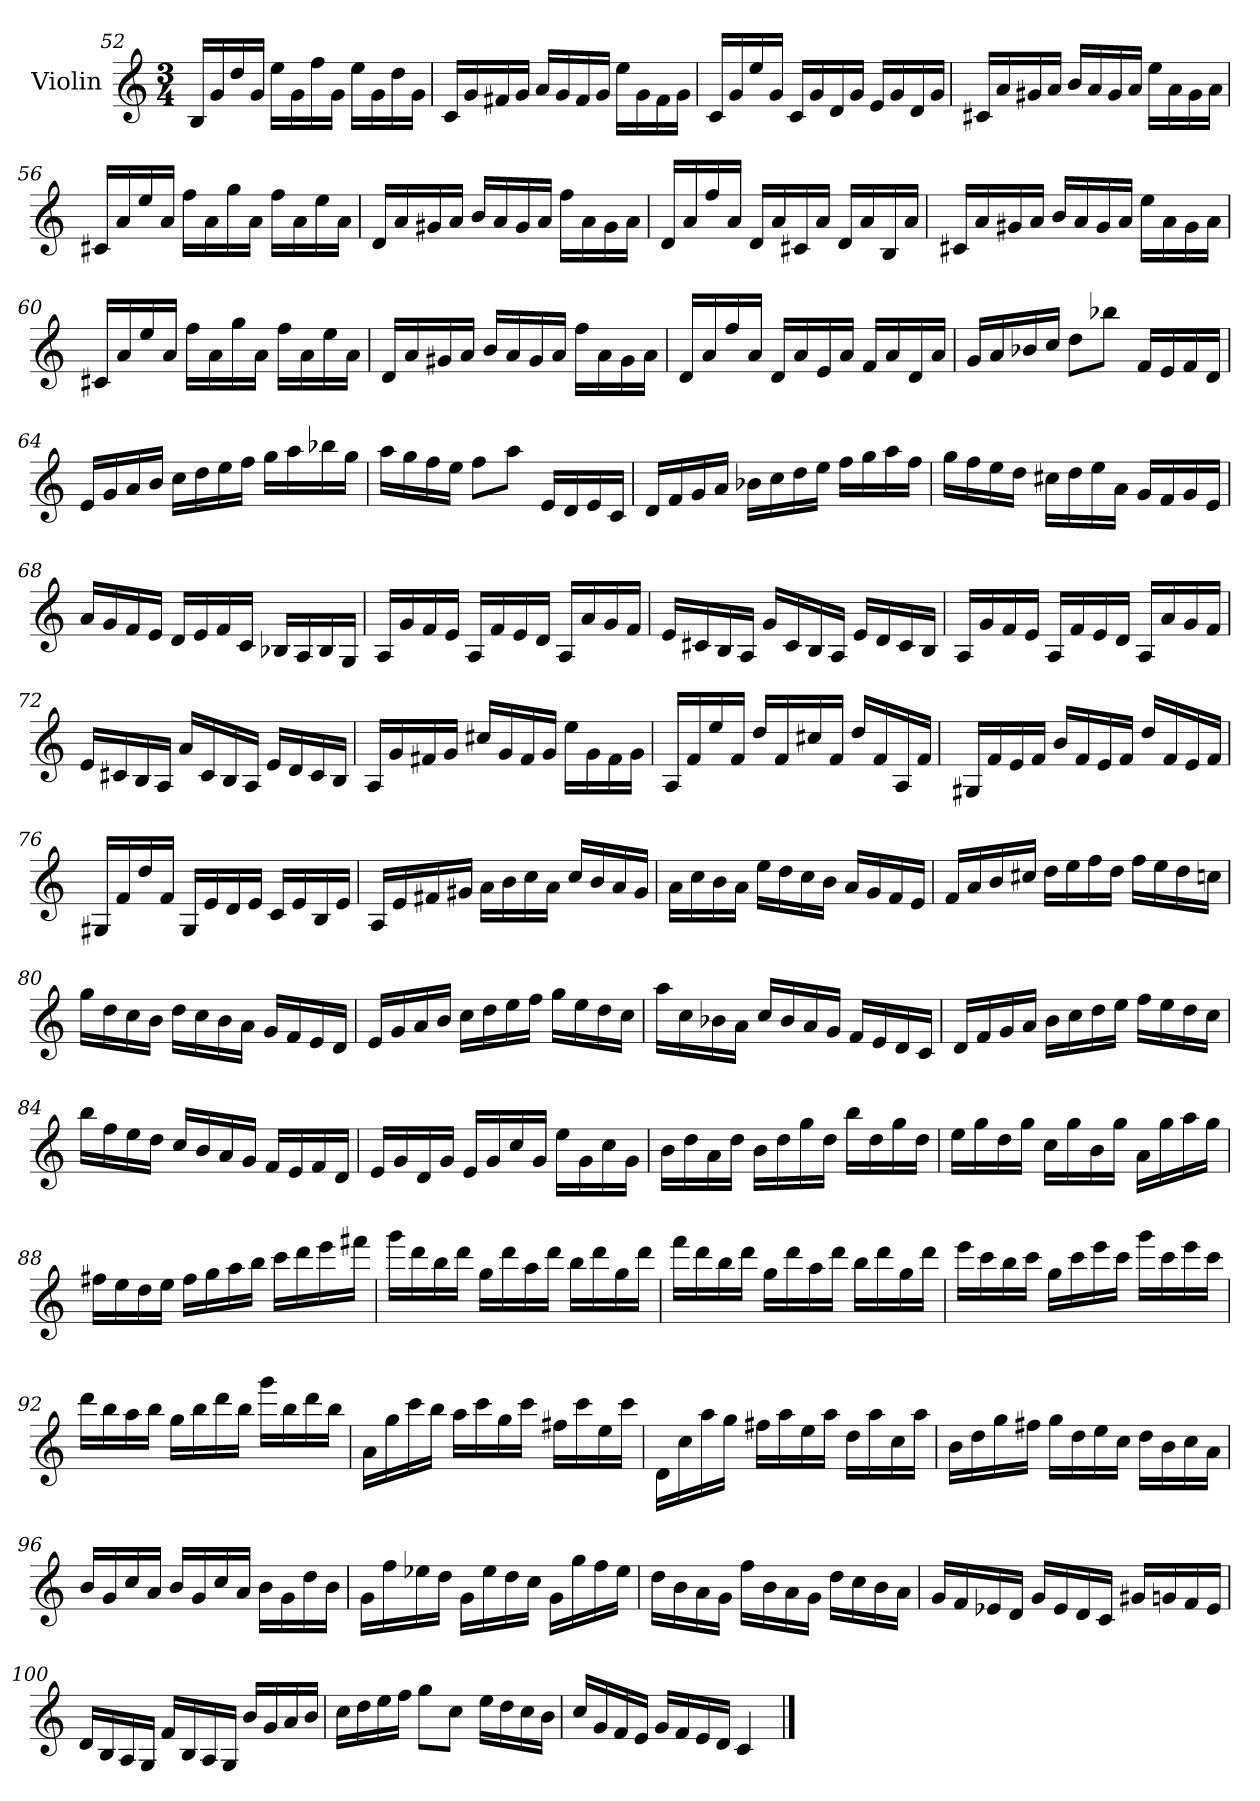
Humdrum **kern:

**kern
*part1
*staff1
*I"Violin
*I'Vln.
*clefG2
*k[]
*M3/4
=52
16B/LL
16g/
16dd/
16g/JJ
16ee\LL
16g\
16ff\
16g\JJ
16ee\LL
16g\
16dd\
16g\JJ
!!LO:LB:g=z
=53
16c/LL
16g/
16f#X/
16g/JJ
16a/LL
16g/
16f#/
16g/JJ
16ee\LL
16g\
16f#\
16g\JJ
=54
16c/LL
16g/
16ee/
16g/JJ
16c/LL
16g/
16d/
16g/JJ
16e/LL
16g/
16d/
16g/JJ
=55
16c#X/LL
16a/
16g#X/
16a/JJ
16b/LL
16a/
16g#/
16a/JJ
16ee\LL
16a\
16g#\
16a\JJ
=56
16c#X/LL
16a/
16ee/
16a/JJ
16ff\LL
16a\
16gg\
16a\JJ
16ff\LL
16a\
16ee\
16a\JJ
!!LO:LB:g=z
=57
16d/LL
16a/
16g#X/
16a/JJ
16b/LL
16a/
16g#/
16a/JJ
16ff\LL
16a\
16g#\
16a\JJ
=58
16d/LL
16a/
16ff/
16a/JJ
16d/LL
16a/
16c#X/
16a/JJ
16d/LL
16a/
16B/
16a/JJ
=59
16c#X/LL
16a/
16g#X/
16a/JJ
16b/LL
16a/
16g#/
16a/JJ
16ee\LL
16a\
16g#\
16a\JJ
=60
16c#X/LL
16a/
16ee/
16a/JJ
16ff\LL
16a\
16gg\
16a\JJ
16ff\LL
16a\
16ee\
16a\JJ
!!LO:LB:g=z
=61
16d/LL
16a/
16g#X/
16a/JJ
16b/LL
16a/
16g#/
16a/JJ
16ff\LL
16a\
16g#\
16a\JJ
=62
16d/LL
16a/
16ff/
16a/JJ
16d/LL
16a/
16e/
16a/JJ
16f/LL
16a/
16d/
16a/JJ
=63
16g/LL
16a/
16b-X/
16cc/JJ
8dd\L
8bb-X\J
16f/LL
16e/
16f/
16d/JJ
=64
16e/LL
16g/
16a/
16b/JJ
16cc\LL
16dd\
16ee\
16ff\JJ
16gg\LL
16aa\
16bb-X\
16gg\JJ
!!LO:LB:g=z
=65
16aa\LL
16gg\
16ff\
16ee\JJ
8ff\L
8aa\J
16e/LL
16d/
16e/
16c/JJ
=66
16d/LL
16f/
16g/
16a/JJ
16b-X\LL
16cc\
16dd\
16ee\JJ
16ff\LL
16gg\
16aa\
16ff\JJ
=67
16gg\LL
16ff\
16ee\
16dd\JJ
16cc#X\LL
16dd\
16ee\
16a\JJ
16g/LL
16f/
16g/
16e/JJ
=68
16a/LL
16g/
16f/
16e/JJ
16d/LL
16e/
16f/
16c/JJ
16B-X/LL
16A/
16B-/
16G/JJ
!!LO:LB:g=z
=69
16A/LL
16g/
16f/
16e/JJ
16A/LL
16f/
16e/
16d/JJ
16A/LL
16a/
16g/
16f/JJ
=70
16e/LL
16c#X/
16B/
16A/JJ
16g/LL
16c#/
16B/
16A/JJ
16e/LL
16d/
16c#/
16B/JJ
=71
16A/LL
16g/
16f/
16e/JJ
16A/LL
16f/
16e/
16d/JJ
16A/LL
16a/
16g/
16f/JJ
!!LO:LB:g=z
=72
16e/LL
16c#X/
16B/
16A/JJ
16a/LL
16c#/
16B/
16A/JJ
16e/LL
16d/
16c#/
16B/JJ
=73
16A/LL
16g/
16f#X/
16g/JJ
16cc#X/LL
16g/
16f#/
16g/JJ
16ee\LL
16g\
16f#\
16g\JJ
=74
16A/LL
16f/
16ee/
16f/JJ
16dd/LL
16f/
16cc#X/
16f/JJ
16dd/LL
16f/
16A/
16f/JJ
!!LO:LB:g=z
=75
16G#X/LL
16f/
16e/
16f/JJ
16b/LL
16f/
16e/
16f/JJ
16dd/LL
16f/
16e/
16f/JJ
=76
16G#X/LL
16f/
16dd/
16f/JJ
16G#/LL
16e/
16d/
16e/JJ
16c/LL
16e/
16B/
16e/JJ
=77
16A/LL
16e/
16f#X/
16g#X/JJ
16a\LL
16b\
16cc\
16a\JJ
16cc/LL
16b/
16a/
16g#/JJ
=78
16a\LL
16cc\
16b\
16a\JJ
16ee\LL
16dd\
16cc\
16b\JJ
16a/LL
16g/
16f/
16e/JJ
!!LO:LB:g=z
=79
16f/LL
16a/
16b/
16cc#X/JJ
16dd\LL
16ee\
16ff\
16dd\JJ
16ff\LL
16ee\
16dd\
16ccn\JJ
=80
16gg\LL
16dd\
16cc\
16b\JJ
16dd\LL
16cc\
16b\
16a\JJ
16g/LL
16f/
16e/
16d/JJ
=81
16e/LL
16g/
16a/
16b/JJ
16cc\LL
16dd\
16ee\
16ff\JJ
16gg\LL
16ee\
16dd\
16cc\JJ
=82
16aa\LL
16cc\
16b-X\
16a\JJ
16cc/LL
16b-/
16a/
16g/JJ
16f/LL
16e/
16d/
16c/JJ
!!LO:PB:g=z
=83
16d/LL
16f/
16g/
16a/JJ
16b\LL
16cc\
16dd\
16ee\JJ
16ff\LL
16ee\
16dd\
16cc\JJ
=84
16bb\LL
16ff\
16ee\
16dd\JJ
16cc/LL
16b/
16a/
16g/JJ
16f/LL
16e/
16f/
16d/JJ
=85
16e/LL
16g/
16d/
16g/JJ
16e/LL
16g/
16cc/
16g/JJ
16ee\LL
16g\
16cc\
16g\JJ
=86
16b\LL
16dd\
16a\
16dd\JJ
16b\LL
16dd\
16gg\
16dd\JJ
16bb\LL
16dd\
16gg\
16dd\JJ
!!LO:LB:g=z
=87
16ee\LL
16gg\
16dd\
16gg\JJ
16cc\LL
16gg\
16b\
16gg\JJ
16a\LL
16gg\
16aa\
16gg\JJ
=88
16ff#X\LL
16ee\
16dd\
16ee\JJ
16ff#\LL
16gg\
16aa\
16bb\JJ
16ccc\LL
16ddd\
16eee\
16fff#X\JJ
=89
16ggg\LL
16ddd\
16bb\
16ddd\JJ
16gg\LL
16ddd\
16aa\
16ddd\JJ
16bb\LL
16ddd\
16gg\
16ddd\JJ
!!LO:LB:g=z
=90
16fff\LL
16ddd\
16bb\
16ddd\JJ
16gg\LL
16ddd\
16aa\
16ddd\JJ
16bb\LL
16ddd\
16gg\
16ddd\JJ
=91
16eee\LL
16ccc\
16bb\
16ccc\JJ
16gg\LL
16ccc\
16eee\
16ccc\JJ
16ggg\LL
16ccc\
16eee\
16ccc\JJ
=92
16ddd\LL
16bb\
16aa\
16bb\JJ
16gg\LL
16bb\
16ddd\
16bb\JJ
16ggg\LL
16bb\
16ddd\
16bb\JJ
!!LO:LB:g=z
=93
16a\LL
16gg\
16ccc\
16bb\JJ
16aa\LL
16ccc\
16gg\
16ccc\JJ
16ff#X\LL
16ccc\
16ee\
16ccc\JJ
=94
16d\LL
16cc\
16aa\
16gg\JJ
16ff#X\LL
16aa\
16ee\
16aa\JJ
16dd\LL
16aa\
16cc\
16aa\JJ
=95
16b\LL
16dd\
16gg\
16ff#X\JJ
16gg\LL
16dd\
16ee\
16cc\JJ
16dd\LL
16b\
16cc\
16a\JJ
!!LO:LB:g=z
=96
16b/LL
16g/
16cc/
16a/JJ
16b/LL
16g/
16cc/
16a/JJ
16b\LL
16g\
16dd\
16b\JJ
=97
16g\LL
16ff\
16ee-X\
16dd\JJ
16g\LL
16ee-\
16dd\
16cc\JJ
16g\LL
16gg\
16ff\
16ee-\JJ
=98
16dd\LL
16b\
16a\
16g\JJ
16ff\LL
16b\
16a\
16g\JJ
16dd\LL
16cc\
16b\
16a\JJ
=99
16g/LL
16f/
16e-X/
16d/JJ
16g/LL
16e-/
16d/
16c/JJ
16g#X/LL
16gn/
16f/
16e-/JJ
!!LO:LB:g=z
=100
16d/LL
16B/
16A/
16G/JJ
16f/LL
16B/
16A/
16G/JJ
16b/LL
16g/
16a/
16b/JJ
=101
16cc\LL
16dd\
16ee\
16ff\JJ
8gg\L
8cc\J
16ee\LL
16dd\
16cc\
16b\JJ
=102
16cc/LL
16g/
16f/
16e/JJ
16g/LL
16f/
16e/
16d/JJ
4c/
==
*-
